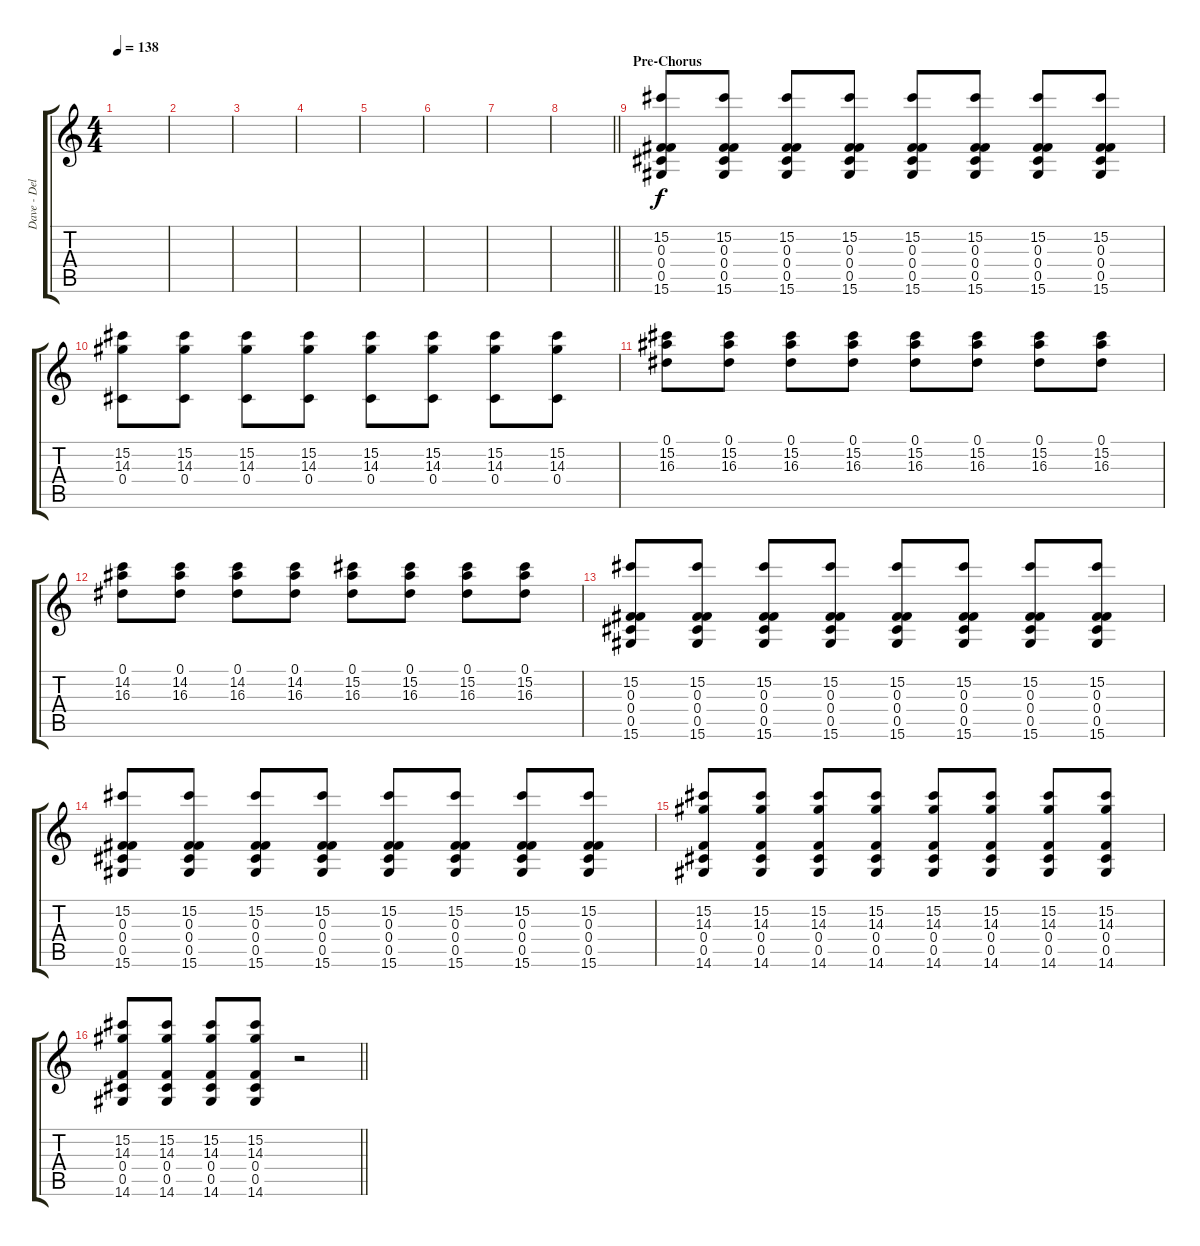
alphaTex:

\track ("Dave - Delay Guitar" "Dave - Del") {instrument overdrivenguitar}
\staff {score tabs}
\tuning (Eb4 Bb3 Gb3 Db3 Ab2 Eb2) {hide}
\ts (4 4)
\tempo 138
\clef g2
\ks c
|
|
|
|
|
|
|
\barLineRight lightlight
|
\section ("" "Pre-Chorus")
(15.2 0.3 0.4 0.5 15.6).8{volume 8 balance 8 instrument overdrivenguitar} (15.2 0.3 0.4 0.5 15.6).8 (15.2 0.3 0.4 0.5 15.6).8 (15.2 0.3 0.4 0.5 15.6).8 (15.2 0.3 0.4 0.5 15.6).8 (15.2 0.3 0.4 0.5 15.6).8 (15.2 0.3 0.4 0.5 15.6).8 (15.2 0.3 0.4 0.5 15.6).8 |
(15.2 14.3 0.4).8 (15.2 14.3 0.4).8 (15.2 14.3 0.4).8 (15.2 14.3 0.4).8 (15.2 14.3 0.4).8 (15.2 14.3 0.4).8 (15.2 14.3 0.4).8 (15.2 14.3 0.4).8 |
(0.1 15.2 16.3).8 (0.1 15.2 16.3).8 (0.1 15.2 16.3).8 (0.1 15.2 16.3).8 (0.1 15.2 16.3).8 (0.1 15.2 16.3).8 (0.1 15.2 16.3).8 (0.1 15.2 16.3).8 |
(0.1 14.2 16.3).8 (0.1 14.2 16.3).8 (0.1 14.2 16.3).8 (0.1 14.2 16.3).8 (0.1 15.2 16.3).8 (0.1 15.2 16.3).8 (0.1 15.2 16.3).8 (0.1 15.2 16.3).8 |
(15.2 0.3 0.4 0.5 15.6).8 (15.2 0.3 0.4 0.5 15.6).8 (15.2 0.3 0.4 0.5 15.6).8 (15.2 0.3 0.4 0.5 15.6).8 (15.2 0.3 0.4 0.5 15.6).8 (15.2 0.3 0.4 0.5 15.6).8 (15.2 0.3 0.4 0.5 15.6).8 (15.2 0.3 0.4 0.5 15.6).8 |
(15.2 0.3 0.4 0.5 15.6).8 (15.2 0.3 0.4 0.5 15.6).8 (15.2 0.3 0.4 0.5 15.6).8 (15.2 0.3 0.4 0.5 15.6).8 (15.2 0.3 0.4 0.5 15.6).8 (15.2 0.3 0.4 0.5 15.6).8 (15.2 0.3 0.4 0.5 15.6).8 (15.2 0.3 0.4 0.5 15.6).8 |
(15.2 14.3 0.4 0.5 14.6).8 (15.2 14.3 0.4 0.5 14.6).8 (15.2 14.3 0.4 0.5 14.6).8 (15.2 14.3 0.4 0.5 14.6).8 (15.2 14.3 0.4 0.5 14.6).8 (15.2 14.3 0.4 0.5 14.6).8 (15.2 14.3 0.4 0.5 14.6).8 (15.2 14.3 0.4 0.5 14.6).8 |
\barLineRight lightlight
(15.2 14.3 0.4 0.5 14.6).8 (15.2 14.3 0.4 0.5 14.6).8 (15.2 14.3 0.4 0.5 14.6).8 (15.2 14.3 0.4 0.5 14.6).8 r.2
